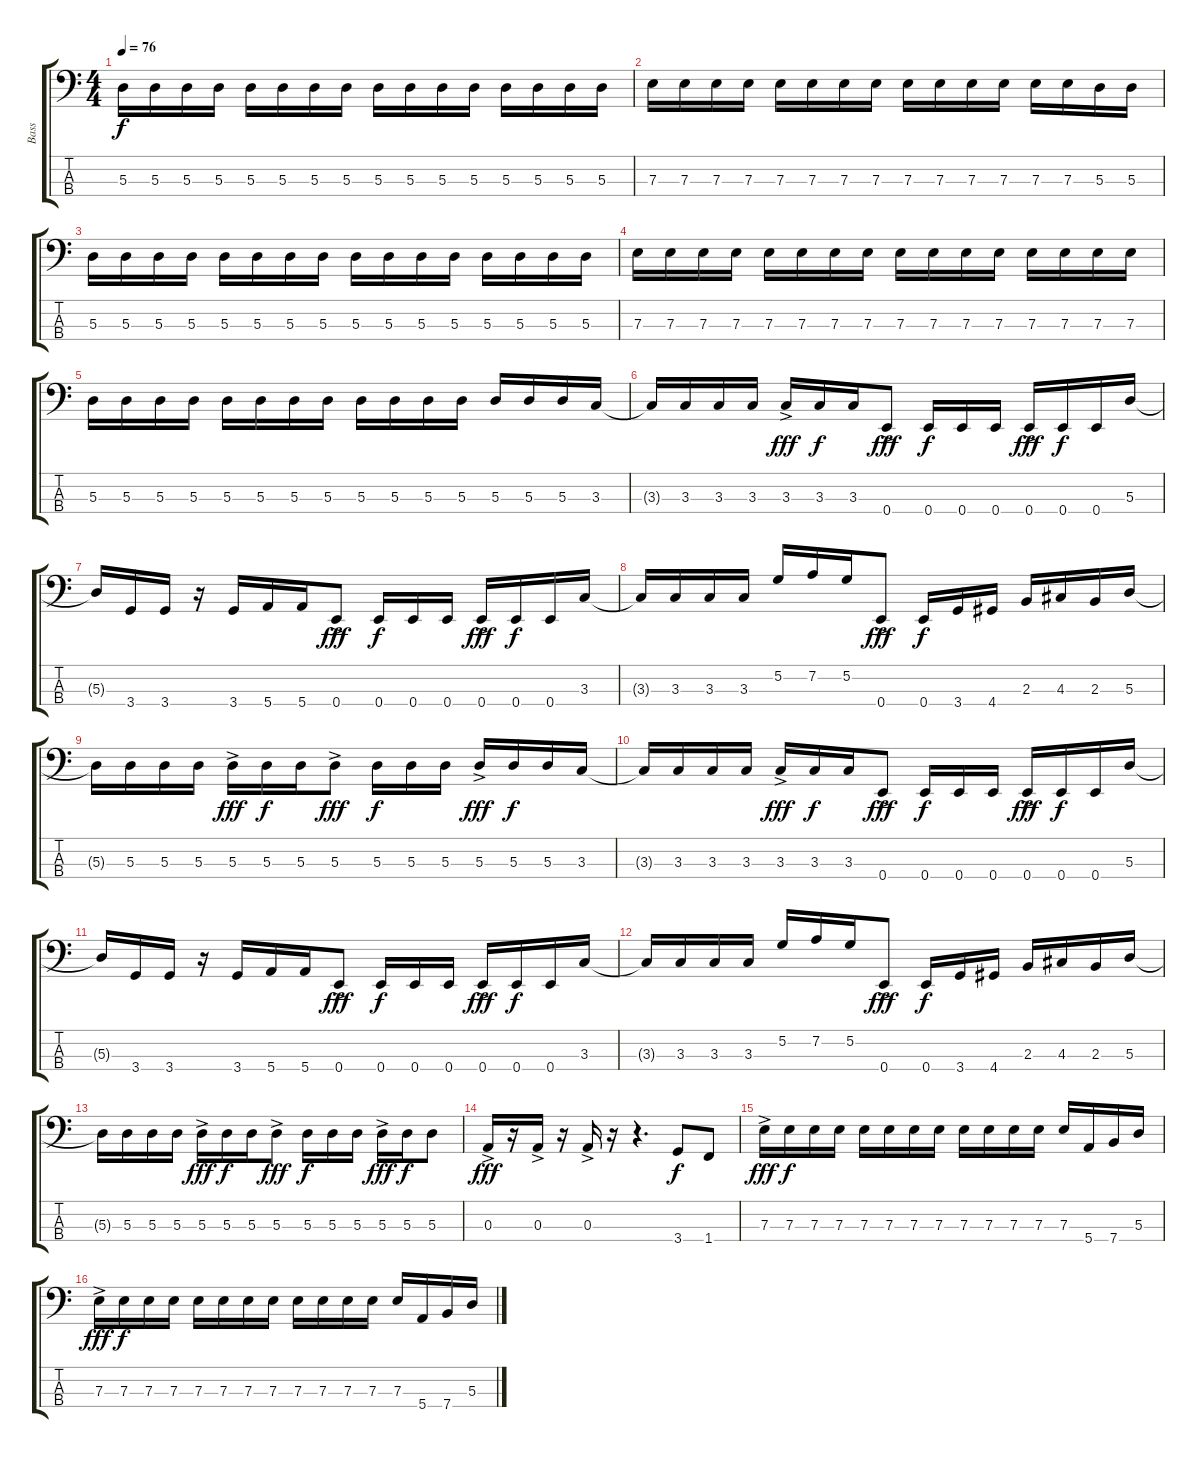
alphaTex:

\track ("Bass" "Bass") {instrument electricbassfinger}
\staff {score tabs}
\tuning (G2 D2 A1 E1) {hide}
\ts (4 4)
\tempo 76
\clef f4
\ks c
5.3.16{dy f} 5.3.16 5.3.16 5.3.16 5.3.16 5.3.16 5.3.16 5.3.16 5.3.16 5.3.16 5.3.16 5.3.16 5.3.16 5.3.16 5.3.16 5.3.16 |
7.3.16 7.3.16 7.3.16 7.3.16 7.3.16 7.3.16 7.3.16 7.3.16 7.3.16 7.3.16 7.3.16 7.3.16 7.3.16 7.3.16 5.3.16 5.3.16 |
5.3.16 5.3.16 5.3.16 5.3.16 5.3.16 5.3.16 5.3.16 5.3.16 5.3.16 5.3.16 5.3.16 5.3.16 5.3.16 5.3.16 5.3.16 5.3.16 |
7.3.16 7.3.16 7.3.16 7.3.16 7.3.16 7.3.16 7.3.16 7.3.16 7.3.16 7.3.16 7.3.16 7.3.16 7.3.16 7.3.16 7.3.16 7.3.16 |
5.3.16 5.3.16 5.3.16 5.3.16 5.3.16 5.3.16 5.3.16 5.3.16 5.3.16 5.3.16 5.3.16 5.3.16 5.3.16 5.3.16 5.3.16 3.3.16{volume 16} |
3.3{t}.16 3.3.16 3.3.16 3.3.16 3.3{ac}.16{dy fff} 3.3.16{dy f} 3.3.16 0.4{ac}.8{dy fff} 0.4.16{dy f} 0.4.16 0.4.16 0.4{ac}.16{dy fff} 0.4.16{dy f} 0.4.16 5.3.16 |
5.3{t}.16 3.4.16 3.4.16 r.16 3.4.16 5.4.16 5.4.16 0.4{ac}.8{dy fff} 0.4.16{dy f} 0.4.16 0.4.16 0.4{ac}.16{dy fff} 0.4.16{dy f} 0.4.16 3.3.16 |
3.3{t}.16 3.3.16 3.3.16 3.3.16 5.2.16 7.2.16 5.2.16 0.4{ac}.8{dy fff} 0.4.16{dy f} 3.4.16 4.4.16 2.3.16 4.3.16 2.3.16 5.3.16 |
5.3{t}.16 5.3.16 5.3.16 5.3.16 5.3{ac}.16{dy fff} 5.3.16{dy f} 5.3.16 5.3{ac}.8{dy fff} 5.3.16{dy f} 5.3.16 5.3.16 5.3{ac}.16{dy fff} 5.3.16{dy f} 5.3.16 3.3.16 |
3.3{t}.16 3.3.16 3.3.16 3.3.16 3.3{ac}.16{dy fff} 3.3.16{dy f} 3.3.16 0.4{ac}.8{dy fff} 0.4.16{dy f} 0.4.16 0.4.16 0.4{ac}.16{dy fff} 0.4.16{dy f} 0.4.16 5.3.16 |
5.3{t}.16 3.4.16 3.4.16 r.16 3.4.16 5.4.16 5.4.16 0.4{ac}.8{dy fff} 0.4.16{dy f} 0.4.16 0.4.16 0.4{ac}.16{dy fff} 0.4.16{dy f} 0.4.16 3.3.16 |
3.3{t}.16 3.3.16 3.3.16 3.3.16 5.2.16 7.2.16 5.2.16 0.4{ac}.8{dy fff} 0.4.16{dy f} 3.4.16 4.4.16 2.3.16 4.3.16 2.3.16 5.3.16 |
5.3{t}.16 5.3.16 5.3.16 5.3.16 5.3{ac}.16{dy fff} 5.3.16{dy f} 5.3.16 5.3{ac}.8{dy fff} 5.3.16{dy f} 5.3.16 5.3.16 5.3{ac}.16{dy fff} 5.3.16{dy f} 5.3.8 |
0.3{ac}.16{dy fff} r.16 0.3{ac}.16 r.16 0.3{ac}.16 r.16 r.4{d} 3.4.8{dy f} 1.4.8 |
7.3{ac}.16{dy fff volume 11} 7.3.16{dy f} 7.3.16 7.3.16 7.3.16 7.3.16 7.3.16 7.3.16 7.3.16 7.3.16 7.3.16 7.3.16 7.3.16 5.4.16 7.4.16 5.3.16 |
7.3{ac}.16{dy fff} 7.3.16{dy f} 7.3.16 7.3.16 7.3.16 7.3.16 7.3.16 7.3.16 7.3.16 7.3.16 7.3.16 7.3.16 7.3.16 5.4.16 7.4.16 5.3.16
